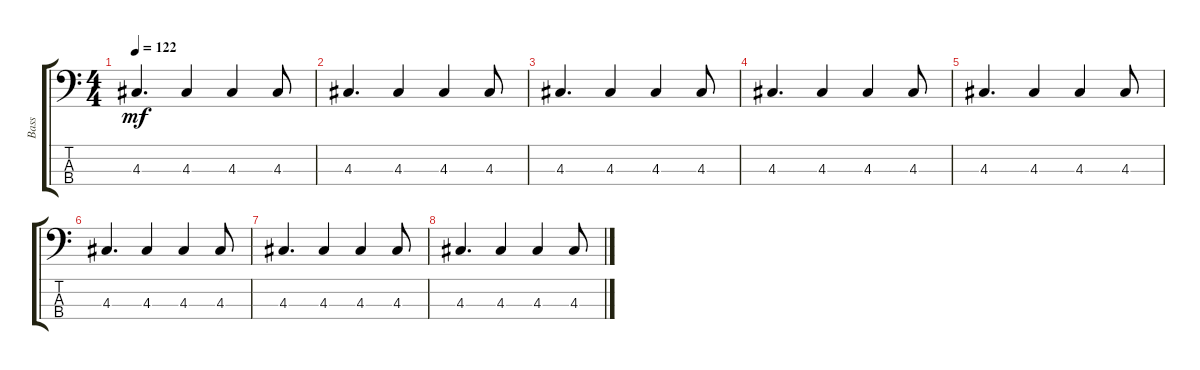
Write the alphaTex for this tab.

\track ("Bass" "Bass") {instrument electricbasspick}
\staff {score tabs}
\tuning (G2 D2 A1 E1) {hide}
\ts (4 4)
\tempo 122
\clef f4
\ks c
4.3.4{d dy mf} 4.3.4 4.3.4 4.3.8 |
4.3.4{d} 4.3.4 4.3.4 4.3.8 |
4.3.4{d} 4.3.4 4.3.4 4.3.8 |
4.3.4{d} 4.3.4 4.3.4 4.3.8 |
4.3.4{d} 4.3.4 4.3.4 4.3.8 |
4.3.4{d} 4.3.4 4.3.4 4.3.8 |
4.3.4{d} 4.3.4 4.3.4 4.3.8 |
4.3.4{d} 4.3.4 4.3.4 4.3.8
